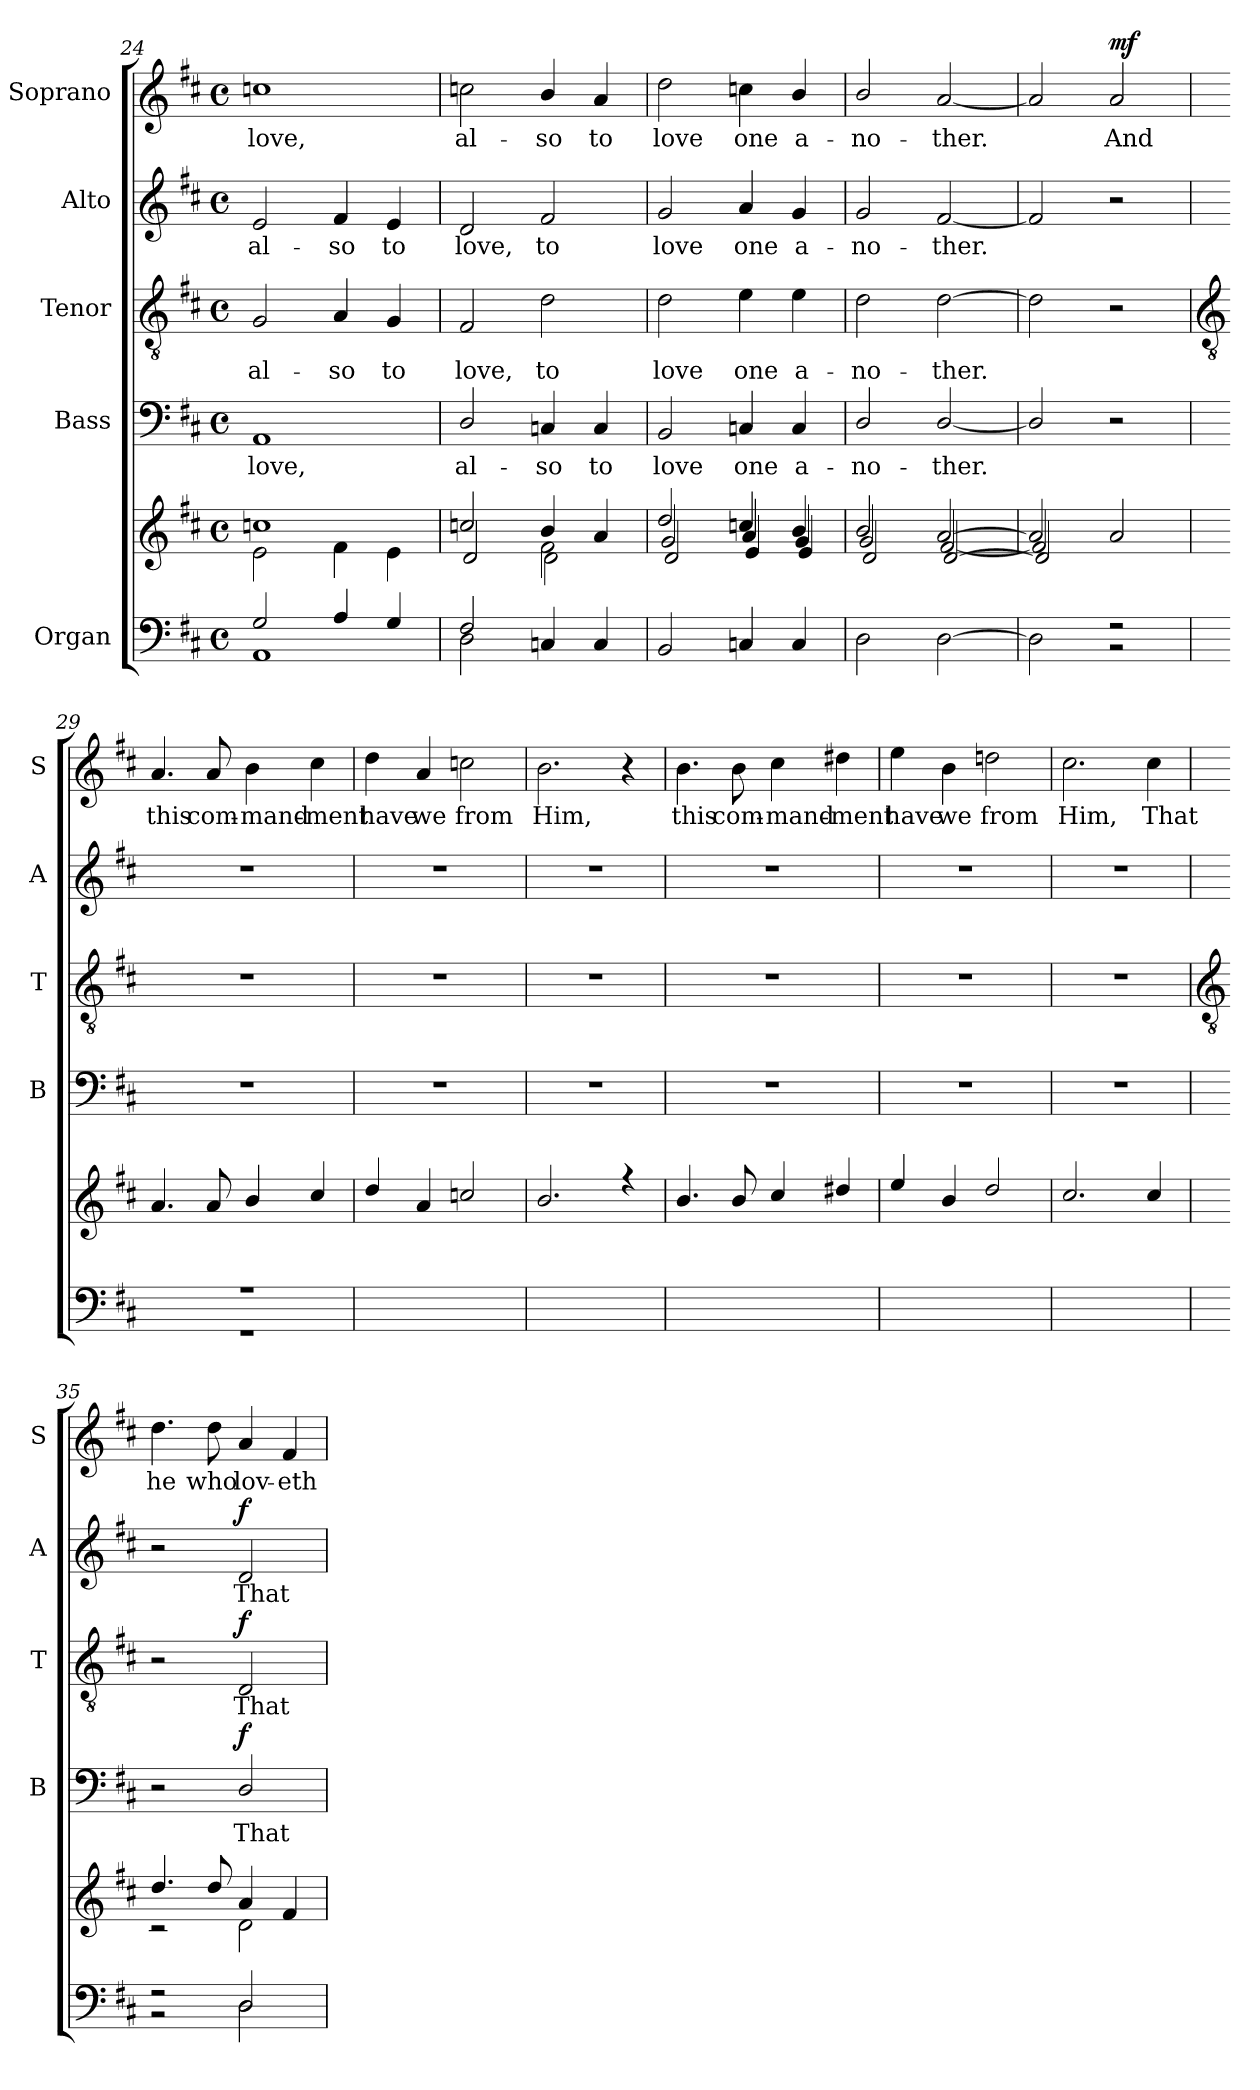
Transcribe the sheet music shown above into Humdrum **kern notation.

**kern	**kern	**kern	**text	**dynam	**kern	**text	**dynam	**kern	**text	**dynam	**kern	**text	**dynam
*part5	*part5	*part4	*part4	*part4	*part3	*part3	*part3	*part2	*part2	*part2	*part1	*part1	*part1
*staff6	*staff5	*staff4	*staff4	*staff4	*staff3	*staff3	*staff3	*staff2	*staff2	*staff2	*staff1	*staff1	*staff1
*I"Organ	*	*I"Bass	*	*	*I"Tenor	*	*	*I"Alto	*	*	*I"Soprano	*	*
*	*	*I'B	*	*	*I'T	*	*	*I'A	*	*	*I'S	*	*
*clefF4	*clefG2	*clefF4	*	*	*clefGv2	*	*	*clefG2	*	*	*clefG2	*	*
*k[f#c#]	*k[f#c#]	*k[f#c#]	*	*	*k[f#c#]	*	*	*k[f#c#]	*	*	*k[f#c#]	*	*
*D:	*D:	*D:	*	*	*D:	*	*	*D:	*	*	*D:	*	*
*M4/4	*M4/4	*M4/4	*	*	*M4/4	*	*	*M4/4	*	*	*M4/4	*	*
*met(c)	*met(c)	*met(c)	*	*	*met(c)	*	*	*met(c)	*	*	*met(c)	*	*
=24	=24	=24	=24	=24	=24	=24	=24	=24	=24	=24	=24	=24	=24
*^	*^	*	*	*	*	*	*	*	*	*	*	*	*
!	!	!	!	!	!LO:LY:b	!	!	!LO:LY:b	!	!	!LO:LY:b	!	!	!LO:LY:b	!
2G/	1AA	1ccn/	2e\	1AA	love,	.	2G	al-	.	2e	al-	.	1ccn	love,	.
!	!	!	!	!	!	!	!	!LO:LY:b	!	!	!LO:LY:b	!	!	!	!
4A/	.	.	4f#\	.	.	.	4A	-so	.	4f#	-so	.	.	.	.
!	!	!	!	!	!	!	!	!LO:LY:b	!	!	!LO:LY:b	!	!	!	!
4G/	.	.	4e\	.	.	.	4G	to	.	4e	to	.	.	.	.
=25	=25	=25	=25	=25	=25	=25	=25	=25	=25	=25	=25	=25	=25	=25	=25
*	*	*	*^	*	*	*	*	*	*	*	*	*	*	*	*
!	!	!	!	!	!	!LO:LY:b	!	!	!LO:LY:b	!	!	!LO:LY:b	!	!	!LO:LY:b	!
2F#	2D	2ccn/	2d/	2ryy	2D/	al-	.	2F#	love,	.	2d	love,	.	2ccn	al-	.
!	!	!	!	!	!	!LO:LY:b	!	!	!LO:LY:b	!	!	!LO:LY:b	!	!	!LO:LY:b	!
2ryy	4Cn	4b/	2f#\	2d\	4Cn	-so	.	2d	to	.	2f#	to	.	4b/	-so	.
!	!	!	!	!	!	!LO:LY:b	!	!	!	!	!	!	!	!	!LO:LY:b	!
.	4C	4a/	.	.	4C	to	.	.	.	.	.	.	.	4a	to	.
=26	=26	=26	=26	=26	=26	=26	=26	=26	=26	=26	=26	=26	=26	=26	=26	=26
!	!	!	!	!	!	!LO:LY:b	!	!	!LO:LY:b	!	!	!LO:LY:b	!	!	!LO:LY:b	!
*v	*v	*	*	*	*	*	*	*	*	*	*	*	*	*	*	*
2BB	2dd/	2g/	2d/	2BB	love	.	2d	love	.	2g	love	.	2dd	love	.
!	!	!	!	!	!LO:LY:b	!	!	!LO:LY:b	!	!	!LO:LY:b	!	!	!LO:LY:b	!
4Cn	4ccn/	4a/	4e/	4Cn	one	.	4e	one	.	4a	one	.	4ccn	one	.
!	!	!	!	!	!LO:LY:b	!	!	!LO:LY:b	!	!	!LO:LY:b	!	!	!LO:LY:b	!
4C	4b/	4g/	4e/	4C	a-	.	4e	a-	.	4g	a-	.	4b/	a-	.
=27	=27	=27	=27	=27	=27	=27	=27	=27	=27	=27	=27	=27	=27	=27	=27
!	!	!	!	!	!LO:LY:b	!	!	!LO:LY:b	!	!	!LO:LY:b	!	!	!LO:LY:b	!
2D	2b/	2g/	2d	2D/	-no-	.	2d	-no-	.	2g	-no-	.	2b/	-no-	.
!	!	!	!	!	!LO:LY:b	!	!	!LO:LY:b	!	!	!LO:LY:b	!	!	!LO:LY:b	!
[2D	[2a/	[2f#/	[2d	[2D/	-ther.	.	[2d	-ther.	.	[2f#	-ther.	.	[2a	-ther.	.
=28	=28	=28	=28	=28	=28	=28	=28	=28	=28	=28	=28	=28	=28	=28	=28
*^	*	*	*	*	*	*	*	*	*	*	*	*	*	*	*
2ryy	2D]	2a/]	2f#/]	2d]	2D/]	.	.	2d]	.	.	2f#]	.	.	2a]	.	.
!	!	!	!	!	!	!	!	!	!	!	!	!	!	!	!LO:LY:b	!LO:DY:b
2r	2r	2a/	2ryy	2ryy	2r	.	.	2r	.	.	2r	.	.	2a	And	mf
*	*	*v	*v	*v	*	*	*	*	*	*	*	*	*	*	*	*
!!LO:LB:g=z
=29	=29	=29	=29	=29	=29	=29	=29	=29	=29	=29	=29	=29	=29	=29
*	*	*	*	*	*	*clefGv2	*	*	*	*	*	*	*	*
*	*	*^	*	*	*	*	*	*	*	*	*	*	*	*
*	*	*	*^	*	*	*	*	*	*	*	*	*	*	*	*
!	!	!	!	!	!	!	!	!	!	!	!	!	!	!	!LO:LY:b	!
*	*	*	*v	*v	*	*	*	*	*	*	*	*	*	*	*	*
1r	1r	4.a/	1ryy	1r	.	.	1r	.	.	1r	.	.	4.a	this	.
!	!	!	!	!	!	!	!	!	!	!	!	!	!	!LO:LY:b	!
.	.	8a/	.	.	.	.	.	.	.	.	.	.	8a	com-	.
!	!	!	!	!	!	!	!	!	!	!	!	!	!	!LO:LY:b	!
.	.	4b/	.	.	.	.	.	.	.	.	.	.	4b	-mand-	.
!	!	!	!	!	!	!	!	!	!	!	!	!	!	!LO:LY:b	!
.	.	4cc#/	.	.	.	.	.	.	.	.	.	.	4cc#	-ment	.
=30	=30	=30	=30	=30	=30	=30	=30	=30	=30	=30	=30	=30	=30	=30	=30
!	!	!	!	!	!	!	!	!	!	!	!	!	!	!LO:LY:b	!
1ryy	1ryy	4dd/	1ryy	1r	.	.	1r	.	.	1r	.	.	4dd	have	.
!	!	!	!	!	!	!	!	!	!	!	!	!	!	!LO:LY:b	!
.	.	4a/	.	.	.	.	.	.	.	.	.	.	4a	we	.
!	!	!	!	!	!	!	!	!	!	!	!	!	!	!LO:LY:b	!
.	.	2ccn/	.	.	.	.	.	.	.	.	.	.	2ccn	from	.
=31	=31	=31	=31	=31	=31	=31	=31	=31	=31	=31	=31	=31	=31	=31	=31
!	!	!	!	!	!	!	!	!	!	!	!	!	!	!LO:LY:b	!
1ryy	1ryy	2.b/	1ryy	1r	.	.	1r	.	.	1r	.	.	2.b	Him,	.
.	.	4r	.	.	.	.	.	.	.	.	.	.	4r	.	.
=32	=32	=32	=32	=32	=32	=32	=32	=32	=32	=32	=32	=32	=32	=32	=32
!	!	!	!	!	!	!	!	!	!	!	!	!	!	!LO:LY:b	!
1ryy	1ryy	4.b/	1ryy	1r	.	.	1r	.	.	1r	.	.	4.b	this	.
!	!	!	!	!	!	!	!	!	!	!	!	!	!	!LO:LY:b	!
.	.	8b/	.	.	.	.	.	.	.	.	.	.	8b	com-	.
!	!	!	!	!	!	!	!	!	!	!	!	!	!	!LO:LY:b	!
.	.	4cc#/	.	.	.	.	.	.	.	.	.	.	4cc#	-mand-	.
!	!	!	!	!	!	!	!	!	!	!	!	!	!	!LO:LY:b	!
.	.	4dd#X/	.	.	.	.	.	.	.	.	.	.	4dd#X	-ment	.
=33	=33	=33	=33	=33	=33	=33	=33	=33	=33	=33	=33	=33	=33	=33	=33
!	!	!	!	!	!	!	!	!	!	!	!	!	!	!LO:LY:b	!
1ryy	1ryy	4ee/	1ryy	1r	.	.	1r	.	.	1r	.	.	4ee	have	.
!	!	!	!	!	!	!	!	!	!	!	!	!	!	!LO:LY:b	!
.	.	4b/	.	.	.	.	.	.	.	.	.	.	4b	we	.
!	!	!	!	!	!	!	!	!	!	!	!	!	!	!LO:LY:b	!
.	.	2dd/	.	.	.	.	.	.	.	.	.	.	2ddn	from	.
=34	=34	=34	=34	=34	=34	=34	=34	=34	=34	=34	=34	=34	=34	=34	=34
!	!	!	!	!	!	!	!	!	!	!	!	!	!	!LO:LY:b	!
1ryy	1ryy	2.cc#/	1ryy	1r	.	.	1r	.	.	1r	.	.	2.cc#	Him,	.
!	!	!	!	!	!	!	!	!	!	!	!	!	!	!LO:LY:b	!
.	.	4cc#/	.	.	.	.	.	.	.	.	.	.	4cc#	That	.
!!LO:LB:g=z
=35	=35	=35	=35	=35	=35	=35	=35	=35	=35	=35	=35	=35	=35	=35	=35
*	*	*	*	*	*	*	*clefGv2	*	*	*	*	*	*	*	*
!	!	!	!	!	!	!	!	!	!	!	!	!	!	!LO:LY:b	!
2r	2r	4.dd/	2r	2r	.	.	2r	.	.	2r	.	.	4.dd	he	.
!	!	!	!	!	!	!	!	!	!	!	!	!	!	!LO:LY:b	!
.	.	8dd/	.	.	.	.	.	.	.	.	.	.	8dd	who	.
!	!	!	!	!	!LO:LY:b	!LO:DY:b	!	!LO:LY:b	!LO:DY:b	!	!LO:LY:b	!LO:DY:b	!	!LO:LY:b	!
2D	2D	4a/	2d\	2D/	That	f	2D	That	f	2d	That	f	4a	lov-	.
!	!	!	!	!	!	!	!	!	!	!	!	!	!	!LO:LY:b	!
.	.	4f#/	.	.	.	.	.	.	.	.	.	.	4f#	-eth	.
*v	*v	*	*	*	*	*	*	*	*	*	*	*	*	*	*
*	*v	*v	*	*	*	*	*	*	*	*	*	*	*	*
=	=	=	=	=	=	=	=	=	=	=	=	=	=
*-	*-	*-	*-	*-	*-	*-	*-	*-	*-	*-	*-	*-	*-
